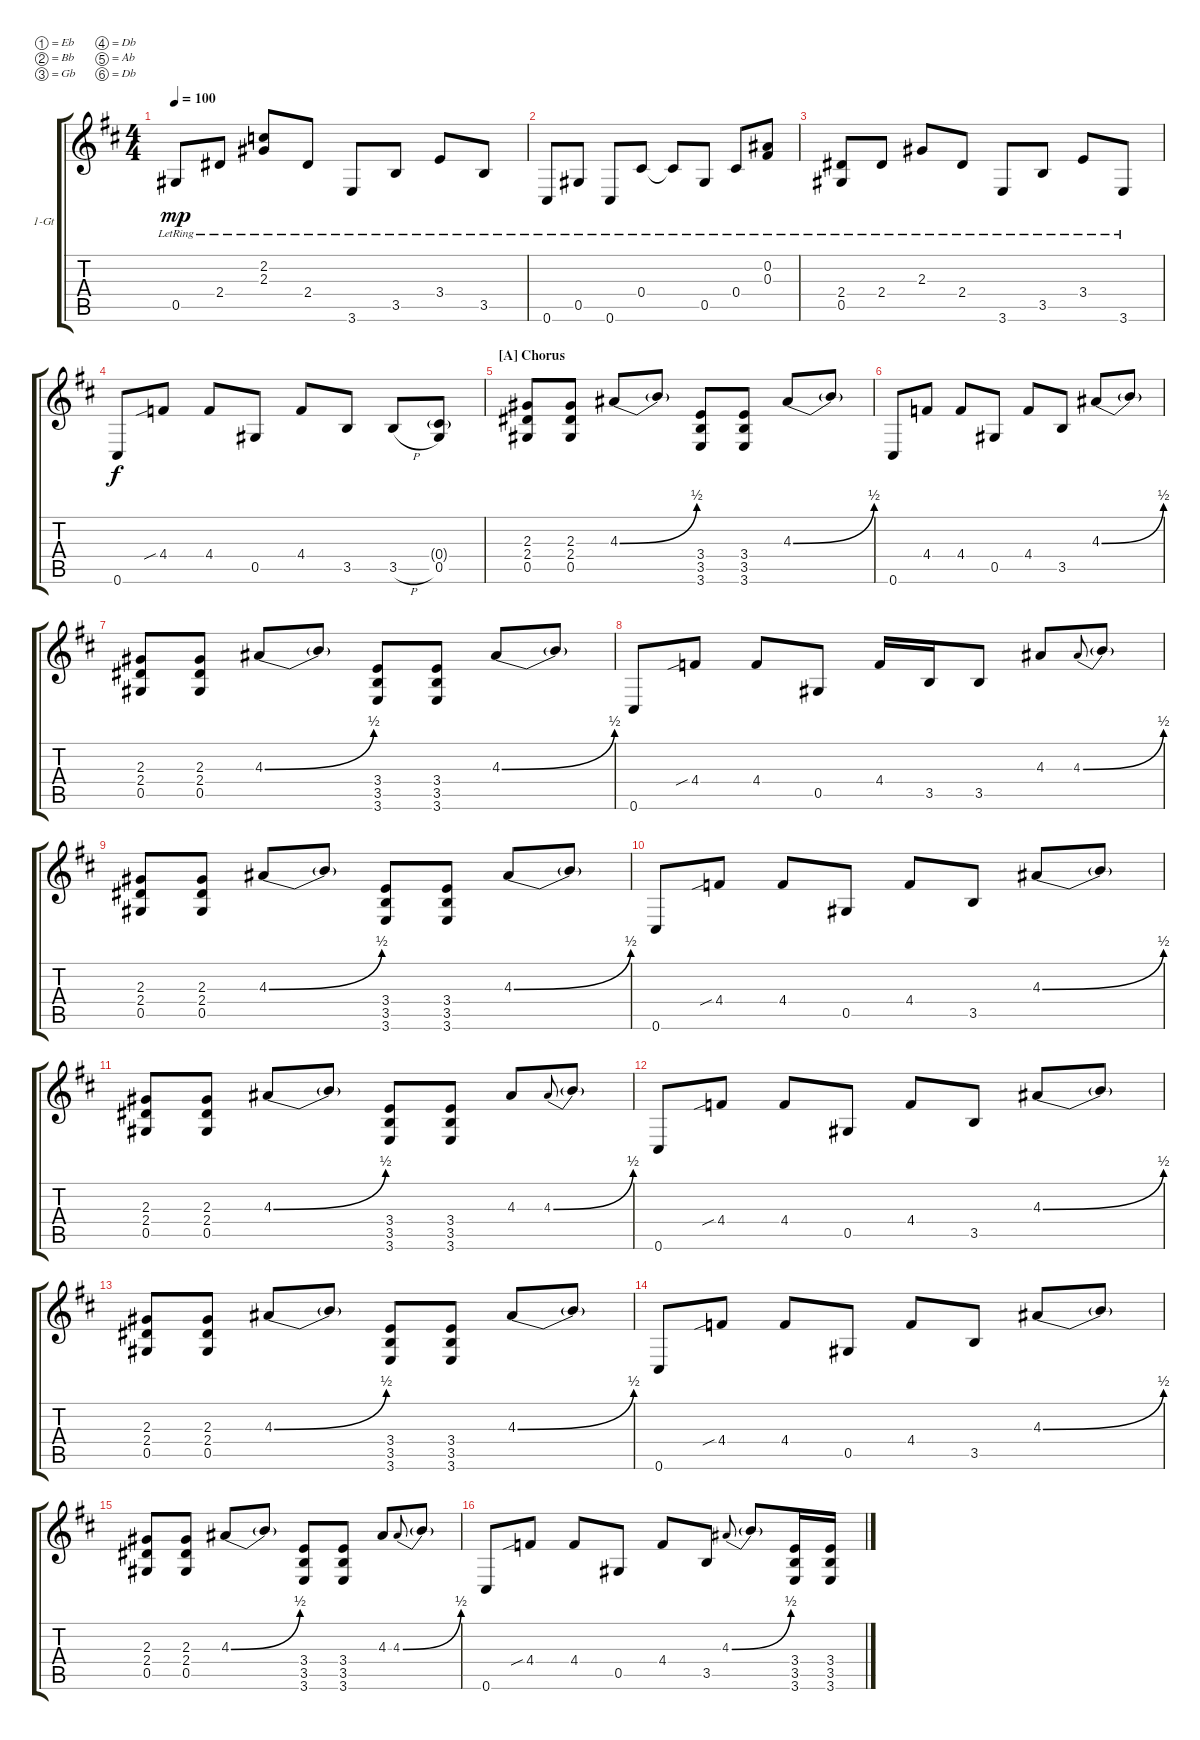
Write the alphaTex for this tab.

\defaultSystemsLayout 4
\bracketExtendMode groupsimilarinstruments
\firstSystemTrackNameOrientation horizontal
\otherSystemsTrackNameOrientation horizontal
\track ("1 Guitar" "1-Gt") {instrument electricguitarclean}
\staff {score tabs}
\tuning (Eb4 Bb3 Gb3 Db3 Ab2 Db2)
\ts (4 4)
\tempo 100
\clef g2
\scale
1.06305
\ks d
0.5{lr}.8{dy mp} 2.4{lr}.8 (2.3{lr} 2.2{lr}).8 2.4{lr}.8 3.6{lr}.8 3.5{lr}.8 3.4{lr}.8 3.5{lr}.8 |
\scale
0.936948 0.6{lr}.8 0.5{lr}.8 0.6{lr}.8 0.4{lr}.8 0.4{lr t}.8 0.5{lr}.8 0.4{lr}.8 (0.3{lr} 0.2{lr}).8 |
\scale
1.06305 (0.5{lr} 2.4{lr}).8 2.4{lr}.8 2.3{lr}.8 2.4{lr}.8 3.6{lr}.8 3.5{lr}.8 3.4{lr}.8 3.6{lr}.8 |
\scale
0.936948 0.6.8{dy f} 4.4{sib}.8 4.4.8 0.5.8 4.4.8 3.5.8 3.5{h}.8 (0.5 0.4{g}).8 |
\section ("A" "Chorus")
\scale
1.06305 (0.5 2.4 2.3).8 (0.5 2.4 2.3).8 4.3{be (bend 0 0 16.2 2)}.8 4.3{t}.8 (3.6 3.5 3.4).8 (3.6 3.5 3.4).8 4.3{be (bend 0 0 15 2)}.8 4.3{t}.8 |
\scale
0.936948 0.6.8 4.4.8 4.4.8 0.5.8 4.4.8 3.5.8 4.3{be (bend 0 0 16.2 2)}.8 4.3{t}.8 |
\scale
1.06305 (0.5 2.4 2.3).8 (0.5 2.4 2.3).8 4.3{be (bend 0 0 16.2 2)}.8 4.3{t}.8 (3.6 3.5 3.4).8 (3.6 3.5 3.4).8 4.3{be (bend 0 0 15 2)}.8 4.3{t}.8 |
\scale
0.936948 0.6.8 4.4{sib}.8 4.4.8 0.5.8 4.4.16 3.5.16 3.5.8 4.3.8 4.3{be (bend 0 0 15.6 2)}.8{gr onbeat} 4.3{t}.8 |
\scale
1.06305 (0.5 2.4 2.3).8 (0.5 2.4 2.3).8 4.3{be (bend 0 0 16.2 2)}.8 4.3{t}.8 (3.6 3.5 3.4).8 (3.6 3.5 3.4).8 4.3{be (bend 0 0 15 2)}.8 4.3{t}.8 |
\scale
0.936948 0.6.8 4.4{sib}.8 4.4.8 0.5.8 4.4.8 3.5.8 4.3{be (bend 0 0 15 2)}.8 4.3{t}.8 |
\scale
1.06305 (0.5 2.4 2.3).8 (0.5 2.4 2.3).8 4.3{be (bend 0 0 16.2 2)}.8 4.3{t}.8 (3.6 3.5 3.4).8 (3.6 3.5 3.4).8 4.3.8 4.3{be (bend 0 0 15.6 2)}.8{gr onbeat} 4.3{t}.8 |
\scale
0.936948 0.6.8 4.4{sib}.8 4.4.8 0.5.8 4.4.8 3.5.8 4.3{be (bend 0 0 16.2 2)}.8 4.3{t}.8 |
\scale
1.06305 (0.5 2.4 2.3).8 (0.5 2.4 2.3).8 4.3{be (bend 0 0 16.2 2)}.8 4.3{t}.8 (3.6 3.5 3.4).8 (3.6 3.5 3.4).8 4.3{be (bend 0 0 16.2 2)}.8 4.3{t}.8 |
\scale
0.936948 0.6.8 4.4{sib}.8 4.4.8 0.5.8 4.4.8 3.5.8 4.3{be (bend 0 0 16.2 2)}.8 4.3{t}.8 |
\scale
1.06305 (0.5 2.4 2.3).8 (0.5 2.4 2.3).8 4.3{be (bend 0 0 16.2 2)}.8 4.3{t}.8 (3.6 3.5 3.4).8 (3.6 3.5 3.4).8 4.3.8 4.3{be (bend 0 0 17.4 2)}.8{gr onbeat} 4.3{t}.8 |
\scale
0.936948 0.6.8 4.4{sib}.8 4.4.8 0.5.8 4.4.8 3.5.8 4.3{be (bend 0 0 15.6 2)}.8{gr onbeat} 4.3{t}.8 (3.6 3.5 3.4).16 (3.6 3.5 3.4).16
